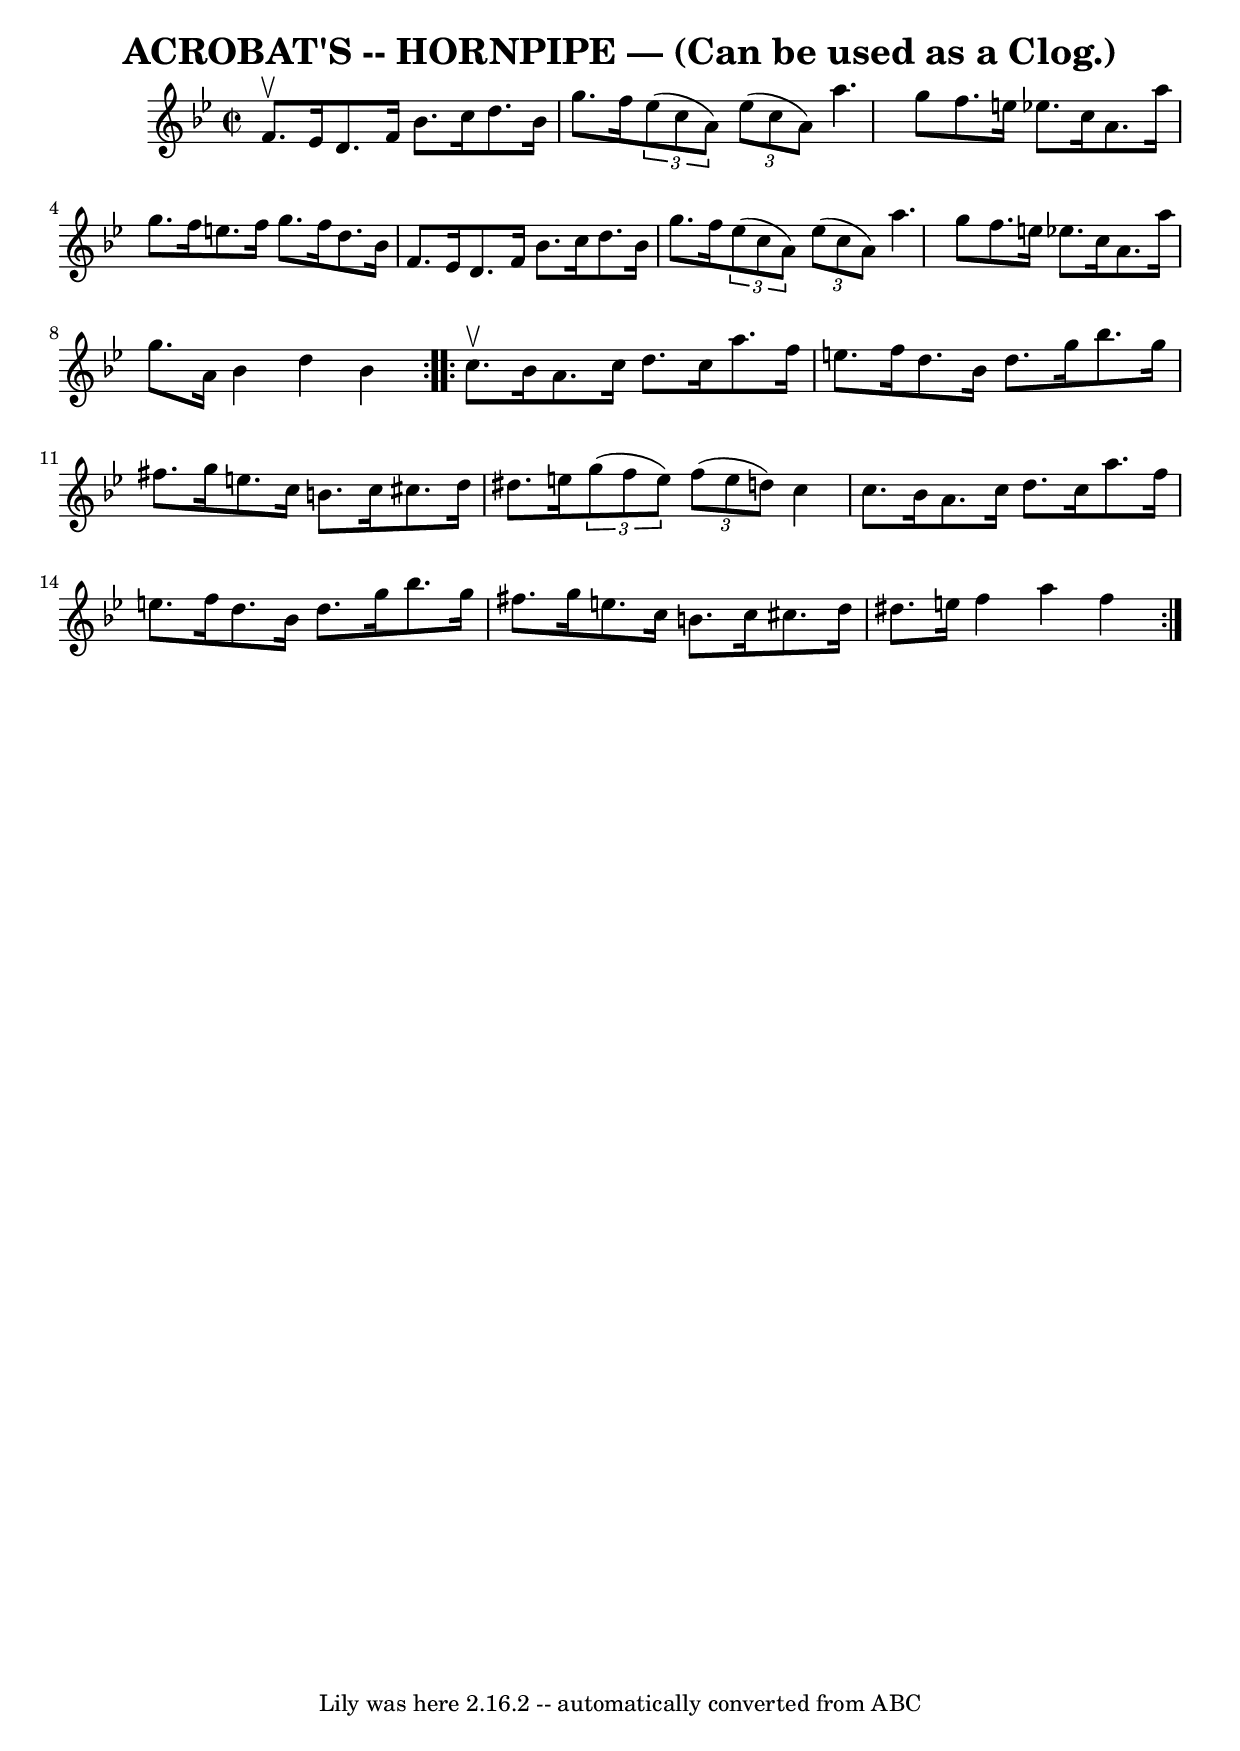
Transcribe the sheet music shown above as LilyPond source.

\version "2.7.40"
\include "Mammoth.ily"
\header {
	%% book = "Ryan's Mammoth Collection of Fiddle Tunes"
	crossRefNumber = "1"
	footnotes = ""
	origin = "As performed by G.L.TRACT."
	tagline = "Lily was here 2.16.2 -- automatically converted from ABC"
	title = "ACROBAT'S -- HORNPIPE — (Can be used as a Clog.)"
}
voicedefault =  {


\repeat volta 2 {
\override Staff.TimeSignature #'style = #'C
 \time 2/2 
\key bes \major f'8.^\upbow ees'16        |
 d'8.    
f'16 bes'8. c''16 d''8. bes'16 g''8. f''16    |
   
\times 2/3 { ees''8 (c''8 a'8) }   \times 2/3 { ees''8 (c''8    
a'8) } a''4. g''8    |
 f''8. e''16 ees''!8. c''16    
a'8. a''16 g''8. f''16    |
 e''8. f''16 g''8. f''16  
 d''8. bes'16 f'8. ees'16    |
     |
 d'8. f'16    
bes'8. c''16 d''8. bes'16 g''8. f''16    |
   \times 2/3 { 
 ees''8 (c''8 a'8) }   \times 2/3 { ees''8 (c''8 a'8) }   
a''4. g''8    |
 f''8. e''16 ees''!8. c''16 a'8.    
a''16 g''8. a'16    |
 bes'4 d''4 bes'4    }     
\repeat volta 2 { c''8.^\upbow bes'16        |
 a'8. c''16    
d''8. c''16 a''8. f''16 e''8. f''16    |
 d''8.    
bes'16 d''8. g''16 bes''8. g''16 fis''8. g''16    |
   
e''8. c''16 b'8. c''16 cis''8. d''16 dis''8. e''!16    
|
   \times 2/3 { g''8 (f''8 e''8) }   \times 2/3 { f''8 (
e''8 d''8) } c''4 c''8. bes'16    |
     |
 a'8.    
c''16 d''8. c''16 a''8. f''16 e''8. f''16    |
 d''8. 
 bes'16 d''8. g''16 bes''8. g''16 fis''8. g''16    |
 
 e''8. c''16 b'8. c''16 cis''8. d''16 dis''8. e''!16    
|
 f''4 a''4 f''4    }   
}

\score{
    <<

	\context Staff="default"
	{
	    \voicedefault 
	}

    >>
	\layout {
	}
	\midi {}
}
